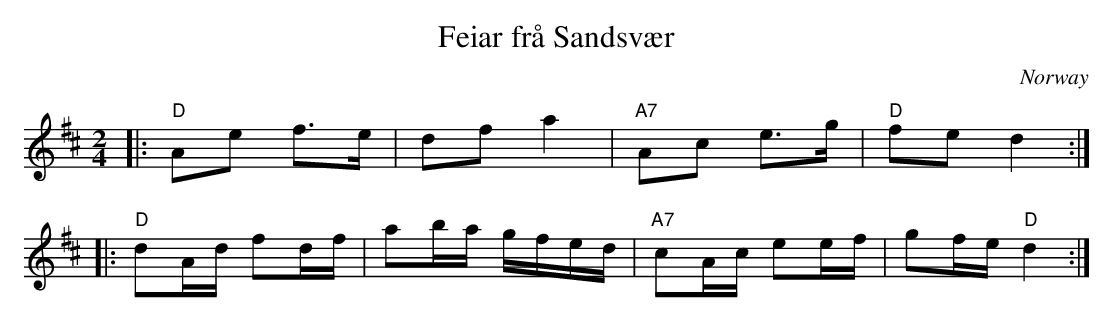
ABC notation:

X:1
T: Feiar fr\aa Sandsv\aer
O: Norway
M: 2/4
L: 1/16
K: D
|: "D"A2e2 f3e  | d2f2 a4   | "A7"A2c2 e3g  | "D"f2e2    d4 :|
|: "D"d2Ad f2df | a2ba gfed | "A7"c2Ac e2ef |    g2fe "D"d4 :|
